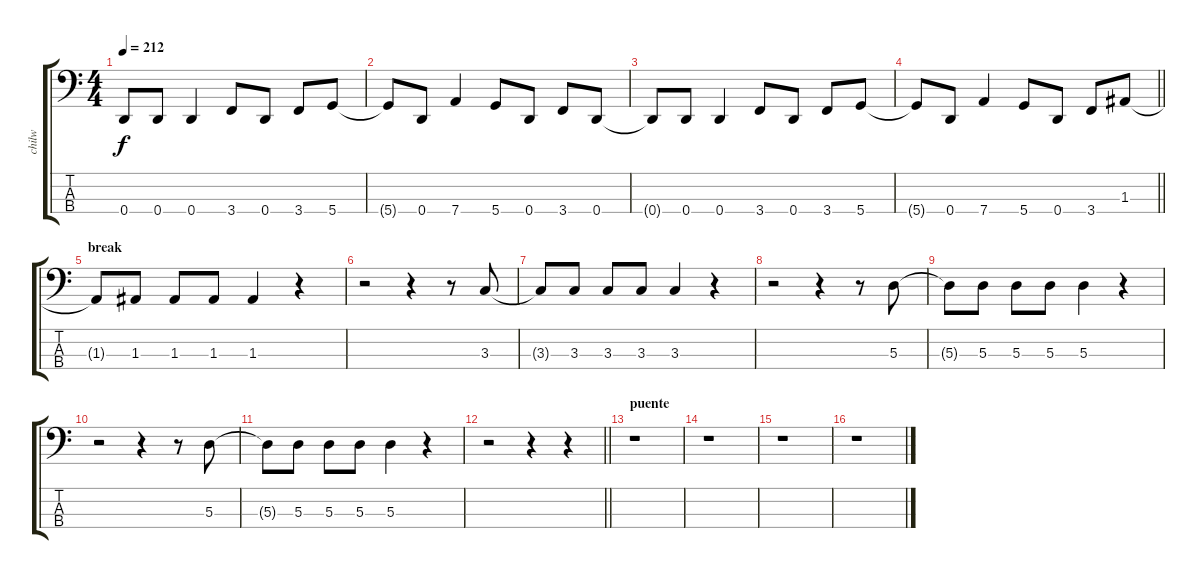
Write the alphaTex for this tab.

\track ("chilw" "chilw") {instrument electricbassfinger}
\staff {score tabs}
\tuning (G2 D2 A1 D1) {hide}
\ts (4 4)
\tempo 212
\clef f4
\ks c
0.4{t}.8{dy f} 0.4.8 0.4.4 3.4.8 0.4.8 3.4.8 5.4.8 |
5.4{t}.8 0.4.8 7.4.4 5.4.8 0.4.8 3.4.8 0.4.8 |
0.4{t}.8 0.4.8 0.4.4 3.4.8 0.4.8 3.4.8 5.4.8 |
\barLineRight lightlight
5.4{t}.8 0.4.8 7.4.4 5.4.8 0.4.8 3.4.8 1.3.8 |
\section ("" "break")
1.3{t}.8 1.3.8 1.3.8 1.3.8 1.3.4 r.4 |
r.2 r.4 r.8 3.3.8 |
3.3{t}.8 3.3.8 3.3.8 3.3.8 3.3.4 r.4 |
r.2 r.4 r.8 5.3.8 |
5.3{t}.8 5.3.8 5.3.8 5.3.8 5.3.4 r.4 |
r.2 r.4 r.8 5.3.8 |
5.3{t}.8 5.3.8 5.3.8 5.3.8 5.3.4 r.4 |
\barLineRight lightlight
r.2 r.4 r.4 |
\section ("" "puente")
r.1 |
r.1 |
r.1 |
r.1
